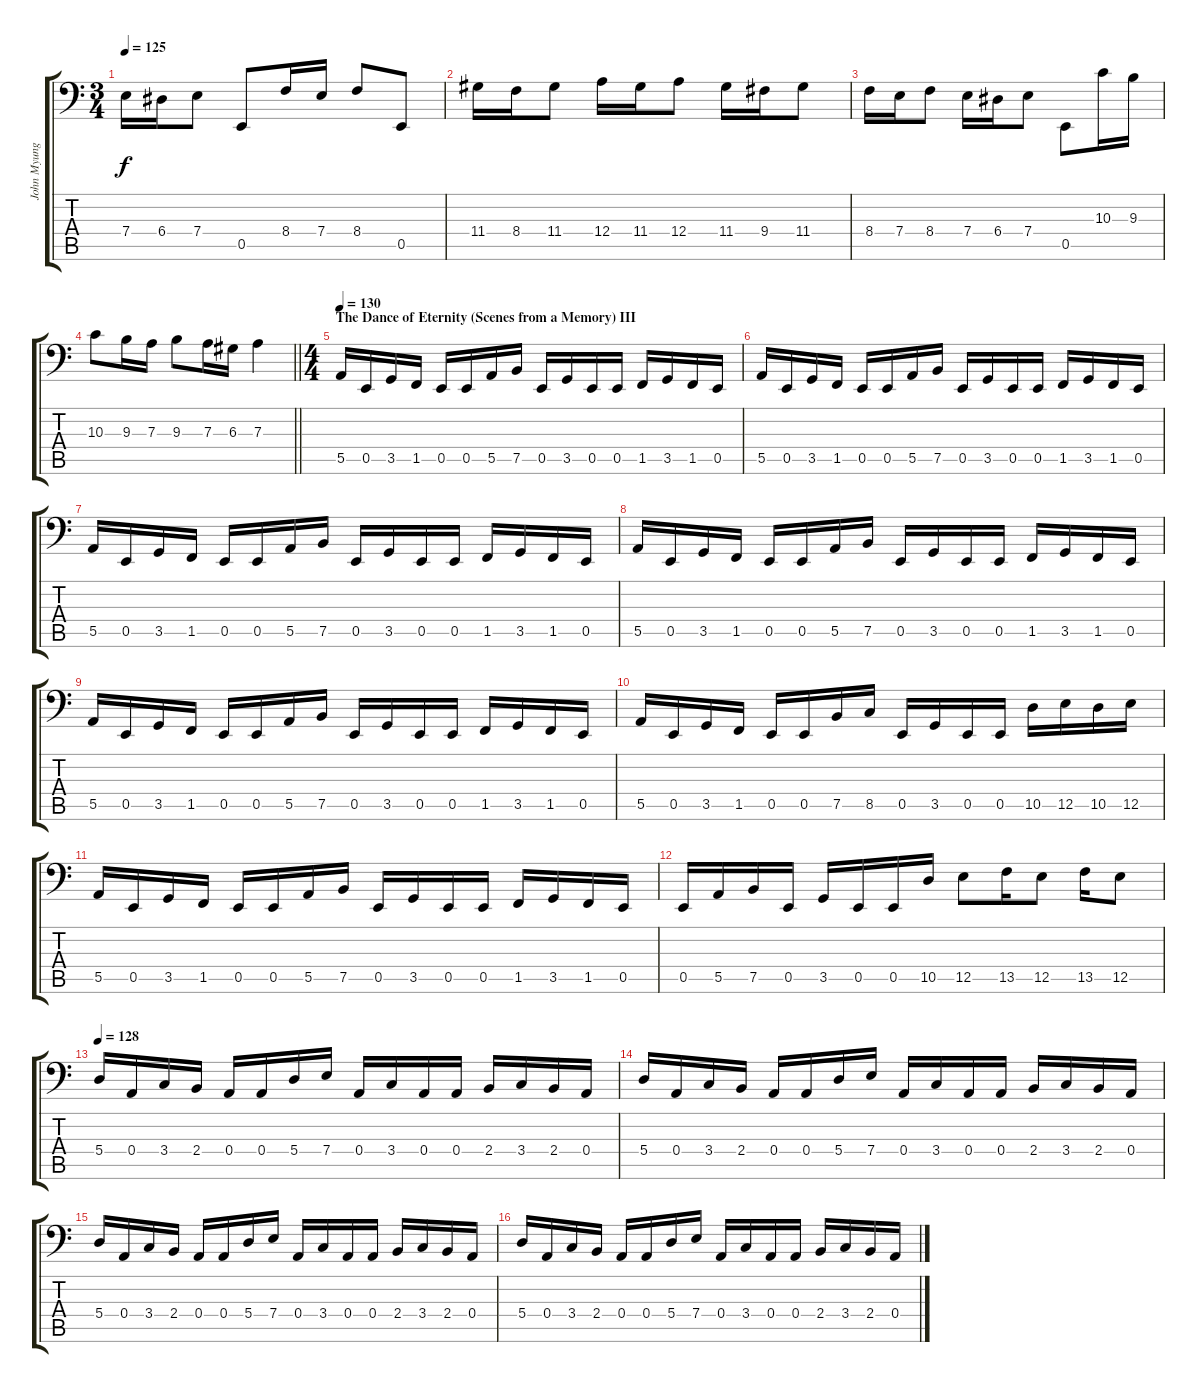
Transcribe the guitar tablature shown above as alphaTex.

\track ("John Myung Bass" "John Myung") {instrument electricbasspick}
\staff {score tabs}
\tuning (C3 G2 D2 A1 E1 B0) {hide}
\ts (3 4)
\tempo 125
\clef f4
\ks c
7.4.16{dy f} 6.4.16 7.4.8 0.5.8 8.4.16 7.4.16 8.4.8 0.5.8 |
11.4.16 8.4.16 11.4.8 12.4.16 11.4.16 12.4.8 11.4.16 9.4.16 11.4.8 |
8.4.16 7.4.16 8.4.8 7.4.16 6.4.16 7.4.8 0.5.8 10.3.16 9.3.16 |
\barLineRight lightlight
10.3.8 9.3.16 7.3.16 9.3.8 7.3.16 6.3.16 7.3.4 |
\ts (4 4)
\section ("" "The Dance of Eternity (Scenes from a Memory) III")
\tempo 130
5.5.16{volume 10} 0.5.16 3.5.16 1.5.16 0.5.16 0.5.16 5.5.16 7.5.16 0.5.16 3.5.16 0.5.16 0.5.16 1.5.16 3.5.16 1.5.16 0.5.16 |
5.5.16 0.5.16 3.5.16 1.5.16 0.5.16 0.5.16 5.5.16 7.5.16 0.5.16 3.5.16 0.5.16 0.5.16 1.5.16 3.5.16 1.5.16 0.5.16 |
5.5.16 0.5.16 3.5.16 1.5.16 0.5.16 0.5.16 5.5.16 7.5.16 0.5.16 3.5.16 0.5.16 0.5.16 1.5.16 3.5.16 1.5.16 0.5.16 |
5.5.16 0.5.16 3.5.16 1.5.16 0.5.16 0.5.16 5.5.16 7.5.16 0.5.16 3.5.16 0.5.16 0.5.16 1.5.16 3.5.16 1.5.16 0.5.16 |
5.5.16 0.5.16 3.5.16 1.5.16 0.5.16 0.5.16 5.5.16 7.5.16 0.5.16 3.5.16 0.5.16 0.5.16 1.5.16 3.5.16 1.5.16 0.5.16 |
5.5.16 0.5.16 3.5.16 1.5.16 0.5.16 0.5.16 7.5.16 8.5.16 0.5.16 3.5.16 0.5.16 0.5.16 10.5.16 12.5.16 10.5.16 12.5.16 |
5.5.16 0.5.16 3.5.16 1.5.16 0.5.16 0.5.16 5.5.16 7.5.16 0.5.16 3.5.16 0.5.16 0.5.16 1.5.16 3.5.16 1.5.16 0.5.16 |
0.5.16 5.5.16 7.5.16 0.5.16 3.5.16 0.5.16 0.5.16 10.5.16 12.5.8 13.5.16 12.5.8 13.5.16 12.5.8 |
\tempo 128
5.4.16 0.4.16 3.4.16 2.4.16 0.4.16 0.4.16 5.4.16 7.4.16 0.4.16 3.4.16 0.4.16 0.4.16 2.4.16 3.4.16 2.4.16 0.4.16 |
5.4.16 0.4.16 3.4.16 2.4.16 0.4.16 0.4.16 5.4.16 7.4.16 0.4.16 3.4.16 0.4.16 0.4.16 2.4.16 3.4.16 2.4.16 0.4.16 |
5.4.16 0.4.16 3.4.16 2.4.16 0.4.16 0.4.16 5.4.16 7.4.16 0.4.16 3.4.16 0.4.16 0.4.16 2.4.16 3.4.16 2.4.16 0.4.16 |
5.4.16 0.4.16 3.4.16 2.4.16 0.4.16 0.4.16 5.4.16 7.4.16 0.4.16 3.4.16 0.4.16 0.4.16 2.4.16 3.4.16 2.4.16 0.4.16
